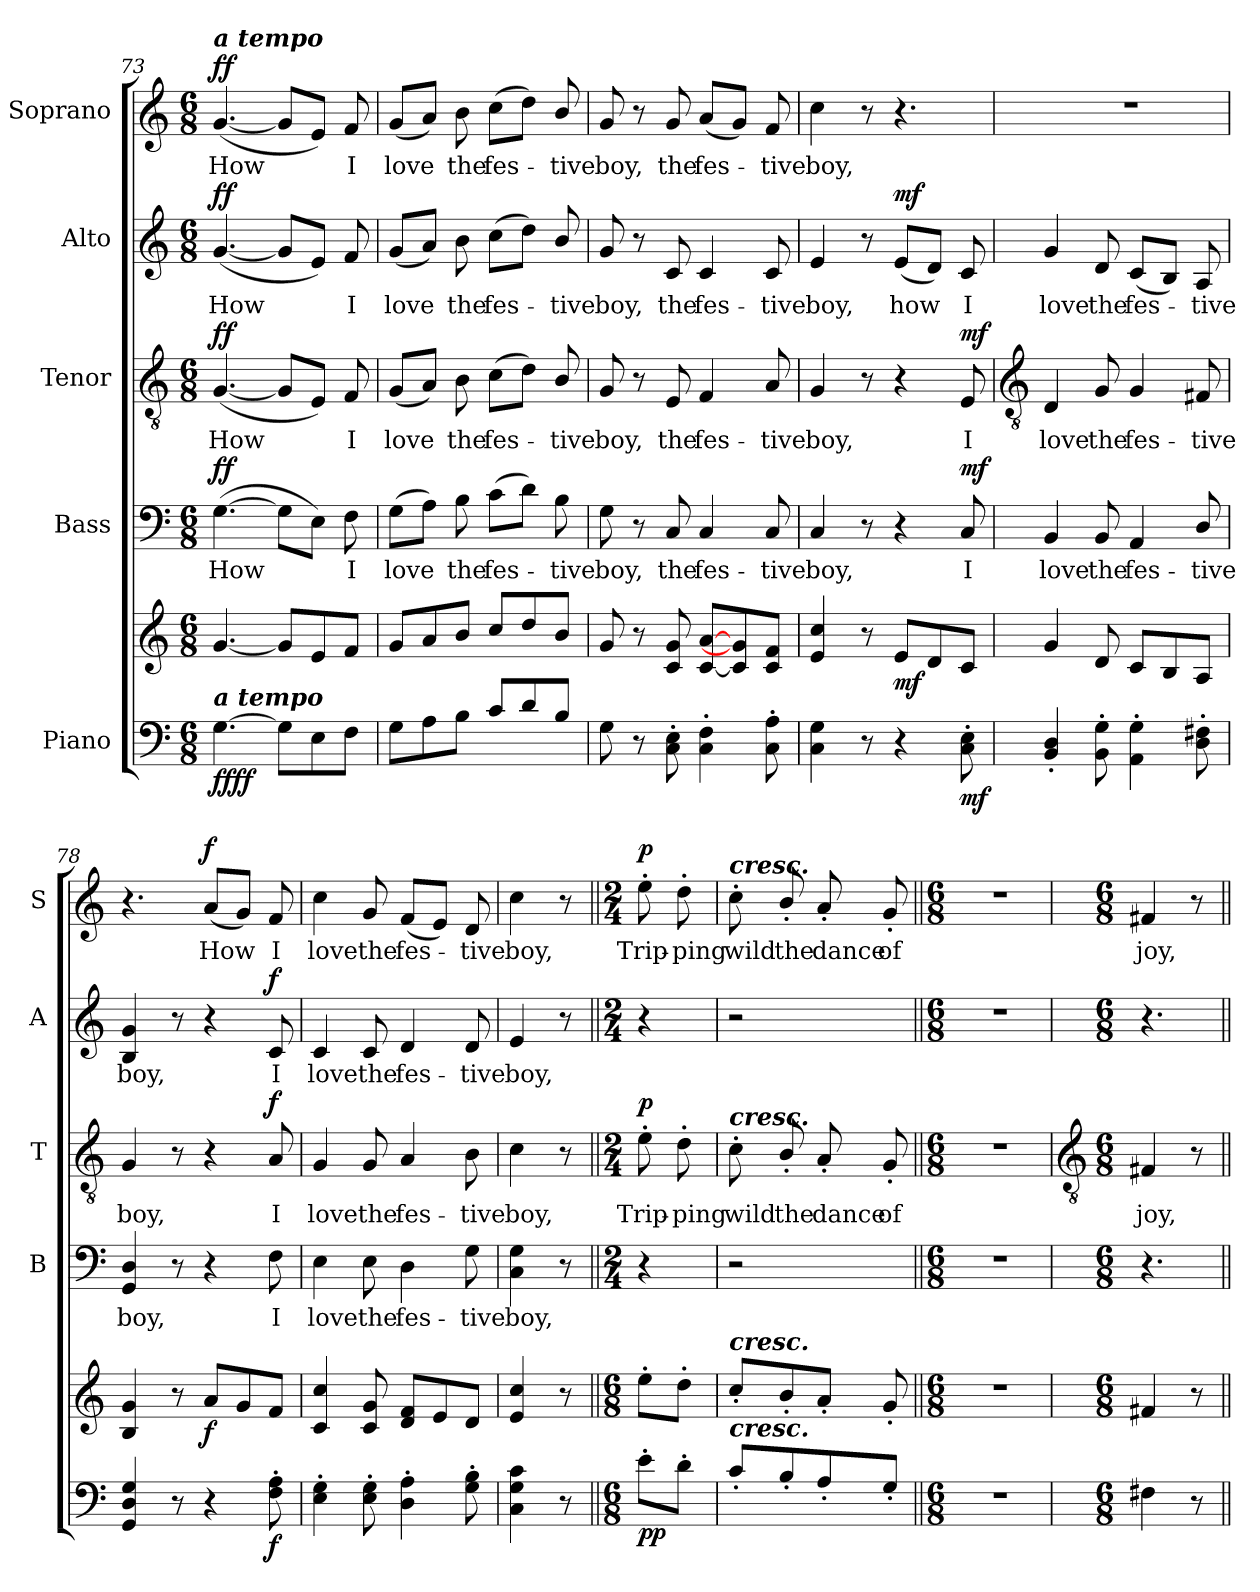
**kern	**kern	**dynam	**kern	**text	**dynam	**kern	**text	**dynam	**kern	**text	**dynam	**kern	**text	**dynam
*part5	*part5	*part5	*part4	*part4	*part4	*part3	*part3	*part3	*part2	*part2	*part2	*part1	*part1	*part1
*staff6	*staff5	*staff5/6	*staff4	*staff4	*staff4	*staff3	*staff3	*staff3	*staff2	*staff2	*staff2	*staff1	*staff1	*staff1
*I"Piano	*	*	*I"Bass	*	*	*I"Tenor	*	*	*I"Alto	*	*	*I"Soprano	*	*
*	*	*	*I'B	*	*	*I'T	*	*	*I'A	*	*	*I'S	*	*
*clefF4	*clefG2	*	*clefF4	*	*	*clefGv2	*	*	*clefG2	*	*	*clefG2	*	*
*k[]	*k[]	*	*k[]	*	*	*k[]	*	*	*k[]	*	*	*k[]	*	*
*C:	*C:	*	*C:	*	*	*C:	*	*	*C:	*	*	*C:	*	*
*M6/8	*M6/8	*	*M6/8	*	*	*M6/8	*	*	*M6/8	*	*	*M6/8	*	*
=73	=73	=73	=73	=73	=73	=73	=73	=73	=73	=73	=73	=73	=73	=73
!	!	!	!	!	!	!	!	!	!	!	!	!LO:TX:a:Bi:t=a tempo	!	!
!LO:TX:a:Bi:t=a tempo	!	!	!	!	!	!	!	!	!	!	!	!	!	!
!	!	!LO:DY:b=2	!	!LO:LY:b	!	!	!LO:LY:b	!	!	!LO:LY:b	!	!	!LO:LY:b	!
!	!	!LO:DY:n=1:b	!	!	!LO:DY:b	!	!	!LO:DY:b	!	!	!LO:DY:b	!	!	!LO:DY:b
[4.G\	[4.g/	ff ff	(>[4.G\	How	ff	(<[4.G/	How	ff	(<[4.g/	How	ff	(<[4.g/	How	ff
8GL]	8gL]	.	8GL]	.	.	8GL]	.	.	8gL]	.	.	8gL]	.	.
8E	8e	.	8EJ)	.	.	8EJ)	.	.	8eJ)	.	.	8eJ)	.	.
!	!	!	!	!LO:LY:b	!	!	!LO:LY:b	!	!	!LO:LY:b	!	!	!LO:LY:b	!
8FJ	8fJ	.	8F	I	.	8F	I	.	8f	I	.	8f	I	.
=74	=74	=74	=74	=74	=74	=74	=74	=74	=74	=74	=74	=74	=74	=74
!	!	!	!	!LO:LY:b	!	!	!LO:LY:b	!	!	!LO:LY:b	!	!	!LO:LY:b	!
8GL	8gL	.	(>8GL	love	.	(<8GL	love	.	(<8gL	love	.	(<8gL	love	.
8A	8a	.	8AJ)	.	.	8AJ)	.	.	8aJ)	.	.	8aJ)	.	.
!	!	!	!	!LO:LY:b	!	!	!LO:LY:b	!	!	!LO:LY:b	!	!	!LO:LY:b	!
8BJ	8bJ	.	8B	the	.	8B	the	.	8b	the	.	8b	the	.
!	!	!	!	!LO:LY:b	!	!	!LO:LY:b	!	!	!LO:LY:b	!	!	!LO:LY:b	!
8cL	8ccL	.	(>8cL	fes-	.	(>8cL	fes-	.	(>8ccL	fes-	.	(>8ccL	fes-	.
8d	8dd	.	8dJ)	.	.	8dJ)	.	.	8ddJ)	.	.	8ddJ)	.	.
!	!	!	!	!LO:LY:b	!	!	!LO:LY:b	!	!	!LO:LY:b	!	!	!LO:LY:b	!
8B/J	8b/J	.	8B\	tive	.	8B/	tive	.	8b/	tive	.	8b/	tive	.
=75	=75	=75	=75	=75	=75	=75	=75	=75	=75	=75	=75	=75	=75	=75
!	!	!	!	!LO:LY:b	!	!	!LO:LY:b	!	!	!LO:LY:b	!	!	!LO:LY:b	!
8G	8g	.	8G	boy,	.	8G	boy,	.	8g	boy,	.	8g	boy,	.
8r	8r	.	8r	.	.	8r	.	.	8r	.	.	8r	.	.
!	!	!	!	!LO:LY:b	!	!	!LO:LY:b	!	!	!LO:LY:b	!	!	!LO:LY:b	!
8C' 8E'	8c 8g	.	8C	the	.	8E	the	.	8c	the	.	8g	the	.
!	!	!	!	!LO:LY:b	!	!	!LO:LY:b	!	!	!LO:LY:b	!	!	!LO:LY:b	!
4C' 4F'	[8c [8aL	.	4C	fes-	.	4F	fes-	.	4c	fes-	.	(<8aL	fes-	.
.	8c] 8g]	.	.	.	.	.	.	.	.	.	.	8gJ)	.	.
!	!	!	!	!LO:LY:b	!	!	!LO:LY:b	!	!	!LO:LY:b	!	!	!LO:LY:b	!
8C' 8A'	8c 8fJ	.	8C	-tive	.	8A	-tive	.	8c	-tive	.	8f	tive	.
=76	=76	=76	=76	=76	=76	=76	=76	=76	=76	=76	=76	=76	=76	=76
!	!	!	!	!LO:LY:b	!	!	!LO:LY:b	!	!	!LO:LY:b	!	!	!LO:LY:b	!
4C 4G	4e 4cc	.	4C	boy,	.	4G	boy,	.	4e	boy,	.	4cc	boy,	.
8r	8r	.	8r	.	.	8r	.	.	8r	.	.	8r	.	.
!	!	!LO:DY:b	!	!	!	!	!	!	!	!LO:LY:b	!LO:DY:b	!	!	!
4r	8eL	mf	4r	.	.	4r	.	.	(<8eL	how	mf	4.r	.	.
.	8d	.	.	.	.	.	.	.	8dJ)	.	.	.	.	.
!	!	!LO:DY:b=2	!	!LO:LY:b	!LO:DY:b	!	!LO:LY:b	!LO:DY:b	!	!LO:LY:b	!	!	!	!
8C' 8E'	8cJ	mf	8C	I	mf	8E	I	mf	8c	I	.	.	.	.
!!LO:LB:g=z
=77	=77	=77	=77	=77	=77	=77	=77	=77	=77	=77	=77	=77	=77	=77
*	*	*	*	*	*	*clefGv2	*	*	*	*	*	*	*	*
!	!	!	!	!LO:LY:b	!	!	!LO:LY:b	!	!	!LO:LY:b	!	!LO:N:vis=1	!	!
4BB' 4D'	4g	.	4BB	love	.	4D	love	.	4g	love	.	2.r	.	.
!	!	!	!	!LO:LY:b	!	!	!LO:LY:b	!	!	!LO:LY:b	!	!	!	!
8BB' 8G'	8d	.	8BB	the	.	8G	the	.	8d	the	.	.	.	.
!	!	!	!	!LO:LY:b	!	!	!LO:LY:b	!	!	!LO:LY:b	!	!	!	!
4AA' 4G'	8cL	.	4AA	fes-	.	4G	fes-	.	(<8cL	fes-	.	.	.	.
.	8B	.	.	.	.	.	.	.	8BJ)	.	.	.	.	.
!	!	!	!	!LO:LY:b	!	!	!LO:LY:b	!	!	!LO:LY:b	!	!	!	!
8D\' 8F#X\'	8AJ	.	8D/	-tive	.	8F#X	-tive	.	8A	tive	.	.	.	.
=78	=78	=78	=78	=78	=78	=78	=78	=78	=78	=78	=78	=78	=78	=78
!	!	!	!	!LO:LY:b	!	!	!LO:LY:b	!	!	!LO:LY:b	!	!	!	!
4GG 4D 4G	4B 4g	.	4GG 4D	boy,	.	4G	boy,	.	4B 4g	boy,	.	4.r	.	.
8r	8r	.	8r	.	.	8r	.	.	8r	.	.	.	.	.
!	!	!LO:DY:b	!	!	!	!	!	!	!	!	!	!	!LO:LY:b	!LO:DY:b
4r	8aL	f	4r	.	.	4r	.	.	4r	.	.	(<8aL	How	f
.	8g	.	.	.	.	.	.	.	.	.	.	8gJ)	.	.
!	!	!LO:DY:b=2	!	!LO:LY:b	!	!	!LO:LY:b	!LO:DY:b	!	!LO:LY:b	!LO:DY:b	!	!LO:LY:b	!
8F' 8A'	8fJ	f	8F	I	.	8A	I	f	8c	I	f	8f	I	.
=79	=79	=79	=79	=79	=79	=79	=79	=79	=79	=79	=79	=79	=79	=79
!	!	!	!	!LO:LY:b	!	!	!LO:LY:b	!	!	!LO:LY:b	!	!	!LO:LY:b	!
4E' 4G'	4c 4cc	.	4E	love	.	4G	love	.	4c	love	.	4cc	love	.
!	!	!	!	!LO:LY:b	!	!	!LO:LY:b	!	!	!LO:LY:b	!	!	!LO:LY:b	!
8E' 8G'	8c 8g	.	8E	the	.	8G	the	.	8c	the	.	8g	the	.
!	!	!	!	!LO:LY:b	!	!	!LO:LY:b	!	!	!LO:LY:b	!	!	!LO:LY:b	!
4D' 4A'	8d 8fL	.	4D	fes-	.	4A	fes-	.	4d	fes-	.	(<8fL	fes-	.
.	8e	.	.	.	.	.	.	.	.	.	.	8eJ)	.	.
!	!	!	!	!LO:LY:b	!	!	!LO:LY:b	!	!	!LO:LY:b	!	!	!LO:LY:b	!
8G' 8B'	8dJ	.	8G	-tive	.	8B	-tive	.	8d	-tive	.	8d	tive	.
=80	=80	=80	=80	=80	=80	=80	=80	=80	=80	=80	=80	=80	=80	=80
!	!	!	!	!LO:LY:b	!	!	!LO:LY:b	!	!	!LO:LY:b	!	!	!LO:LY:b	!
4C 4G 4c	4e 4cc	.	4C 4G	boy,	.	4c	boy,	.	4e	boy,	.	4cc	boy,	.
8r	8r	.	8r	.	.	8r	.	.	8r	.	.	8r	.	.
=81||	=81||	=81||	=81||	=81||	=81||	=81||	=81||	=81||	=81||	=81||	=81||	=81||	=81||	=81||
*M6/8	*M6/8	*	*M2/4	*	*	*M2/4	*	*	*M2/4	*	*	*M2/4	*	*
!	!	!LO:DY:b=2	!	!	!	!	!LO:LY:b	!	!	!	!	!	!LO:LY:b	!
!	!	!LO:DY:n=1:b	!	!	!	!	!	!LO:DY:b	!	!	!	!	!	!LO:DY:b
8e'L	8ee'L	p p	4r	.	.	8e'	Trip-	p	4r	.	.	8ee'	Trip-	p
!	!	!	!	!	!	!	!LO:LY:b	!	!	!	!	!	!LO:LY:b	!
8d'J	8dd'J	.	.	.	.	8d'	-ping	.	.	.	.	8dd'	-ping	.
=82	=82	=82	=82	=82	=82	=82	=82	=82	=82	=82	=82	=82	=82	=82
!	!	!	!	!	!	!	!	!	!	!	!	!LO:TX:a:Bi:t=cresc.	!	!
!	!	!	!	!	!	!LO:TX:a:Bi:t=cresc.	!	!	!	!	!	!	!	!
!	!LO:TX:a:Bi:t=cresc.	!	!	!	!	!	!	!	!	!	!	!	!	!
!LO:TX:a:Bi:t=cresc.	!	!	!	!	!	!	!	!	!	!	!	!	!	!
!	!	!	!	!	!	!	!LO:LY:b	!	!	!	!	!	!LO:LY:b	!
8c'L	8cc'L	.	2r	.	.	8c'	wild	.	2r	.	.	8cc'	wild	.
!	!	!	!	!	!	!	!LO:LY:b	!	!	!	!	!	!LO:LY:b	!
8B'/	8b'/	.	.	.	.	8B'/	the	.	.	.	.	8b'/	the	.
!	!	!	!	!	!	!	!LO:LY:b	!	!	!	!	!	!LO:LY:b	!
8A'	8a'J	.	.	.	.	8A'	dance	.	.	.	.	8a'	dance	.
!	!	!	!	!	!	!	!LO:LY:b	!	!	!	!	!	!LO:LY:b	!
8G'J	8g'	.	.	.	.	8G'	of	.	.	.	.	8g'	of	.
=83||	=83||	=83||	=83||	=83||	=83||	=83||	=83||	=83||	=83||	=83||	=83||	=83||	=83||	=83||
*M6/8	*M6/8	*	*M6/8	*	*	*M6/8	*	*	*M6/8	*	*	*M6/8	*	*
2.r	2.r	.	2.r	.	.	2.r	.	.	2.r	.	.	2.r	.	.
!!LO:LB:g=z
=84	=84	=84	=84	=84	=84	=84	=84	=84	=84	=84	=84	=84	=84	=84
*	*	*	*	*	*	*clefGv2	*	*	*	*	*	*	*	*
*M6/8	*M6/8	*	*M6/8	*	*	*M6/8	*	*	*M6/8	*	*	*M6/8	*	*
!	!	!	!	!	!	!	!LO:LY:b	!	!	!	!	!	!LO:LY:b	!
4F#X	4f#X	.	4.r	.	.	4F#X	joy,	.	4.r	.	.	4f#X	joy,	.
8r	8r	.	.	.	.	8r	.	.	.	.	.	8r	.	.
=||	=||	=||	=||	=||	=||	=||	=||	=||	=||	=||	=||	=||	=||	=||
*-	*-	*-	*-	*-	*-	*-	*-	*-	*-	*-	*-	*-	*-	*-
